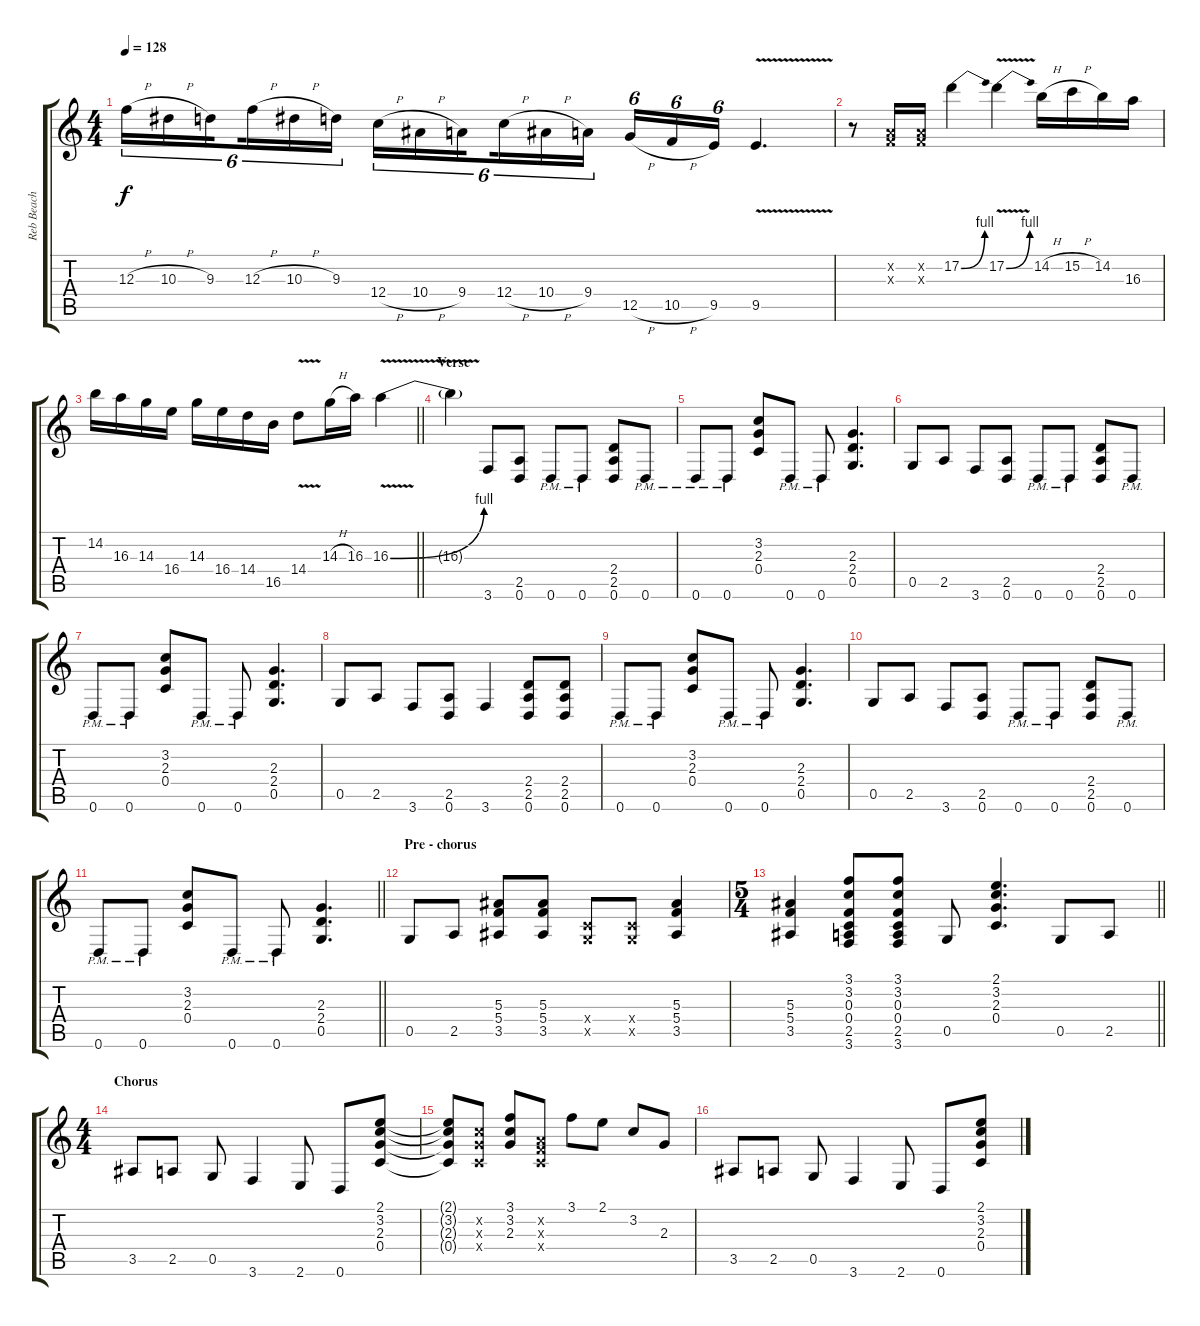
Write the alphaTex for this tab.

\track ("Reb Beach" "Reb Beach") {instrument distortionguitar}
\staff {score tabs}
\tuning (D4 A3 F3 C3 G2 D2) {hide}
\ts (4 4)
\tempo 128
\clef g2
\ks c
12.3{h}.16{tu (6 4) dy f} 10.3{h}.16{tu (6 4)} 9.3.16{tu (6 4) beam splitsecondary} 12.3{h}.16{tu (6 4)} 10.3{h}.16{tu (6 4)} 9.3.16{tu (6 4)} 12.4{h}.16{tu (6 4)} 10.4{h}.16{tu (6 4)} 9.4.16{tu (6 4) beam splitsecondary} 12.4{h}.16{tu (6 4)} 10.4{h}.16{tu (6 4)} 9.4.16{tu (6 4)} 12.5{h}.16{tu (6 4)} 10.5{h}.16{tu (6 4)} 9.5.16{tu (6 4)} 9.5{v}.4{d} |
r.8 (0.2{x} 0.3{x}).16 (0.2{x} 0.3{x}).16 17.2{be (bend 0 0 60 4)}.4 17.2{be (bend 0 0 60 4) v}.4 14.2{h}.16 15.2{h}.16 14.2.16 16.3.16 |
\barLineRight lightlight
14.2.16 16.3.16 14.3.16 16.4.16 14.3.16 16.4.16 14.4.16 16.5.16 14.4{v}.8 14.3{h}.16 16.3.16 16.3{be (bend 0 0 60 4) v}.4 |
\section ("" "Verse")
16.3{t}.4 3.6.8{volume 13} (2.5 0.6).8 0.6{pm}.8 0.6{pm}.8 (2.4 2.5 0.6).8 0.6{pm}.8 |
0.6{pm}.8 0.6{pm}.8 (3.2 2.3 0.4).8 0.6{pm}.8 0.6{pm}.8 (2.3 2.4 0.5).4{d} |
0.5.8 2.5.8 3.6.8 (2.5 0.6).8 0.6{pm}.8 0.6{pm}.8 (2.4 2.5 0.6).8 0.6{pm}.8 |
0.6{pm}.8 0.6{pm}.8 (3.2 2.3 0.4).8 0.6{pm}.8 0.6{pm}.8 (2.3 2.4 0.5).4{d} |
0.5.8 2.5.8 3.6.8 (2.5 0.6).8 3.6.4 (2.4 2.5 0.6).8 (2.4 2.5 0.6).8 |
0.6{pm}.8 0.6{pm}.8 (3.2 2.3 0.4).8 0.6{pm}.8 0.6{pm}.8 (2.3 2.4 0.5).4{d} |
0.5.8 2.5.8 3.6.8 (2.5 0.6).8 0.6{pm}.8 0.6{pm}.8 (2.4 2.5 0.6).8 0.6{pm}.8 |
\barLineRight lightlight
0.6{pm}.8 0.6{pm}.8 (3.2 2.3 0.4).8 0.6{pm}.8 0.6{pm}.8 (2.3 2.4 0.5).4{d} |
\section ("" "Pre - chorus")
0.5.8 2.5.8 (5.3 5.4 3.5).8 (5.3 5.4 3.5).8 (0.4{x} 0.5{x}).8 (0.4{x} 0.5{x}).8 (5.3 5.4 3.5).4 |
\ts (5 4)
\barLineRight lightlight
(5.3 5.4 3.5).4 (3.1 3.2 0.3 0.4 2.5 3.6).8 (3.1 3.2 0.3 0.4 2.5 3.6).8 0.5.8 (2.1 3.2 2.3 0.4).4{d} 0.5.8 2.5.8 |
\ts (4 4)
\section ("" "Chorus")
3.5.8 2.5.8 0.5.8 3.6.4 2.6.8 0.6.8 (2.1 3.2 2.3 0.4).8 |
(2.1{t} 3.2{t} 2.3{t} 0.4{t}).8 (3.2{x} 2.3{x} 0.4{x}).8 (3.1 3.2 2.3).8 (0.2{x} 0.3{x} 0.4{x}).8 3.1.8 2.1.8 3.2.8 2.3.8 |
3.5.8 2.5.8 0.5.8 3.6.4 2.6.8 0.6.8 (2.1 3.2 2.3 0.4).8
